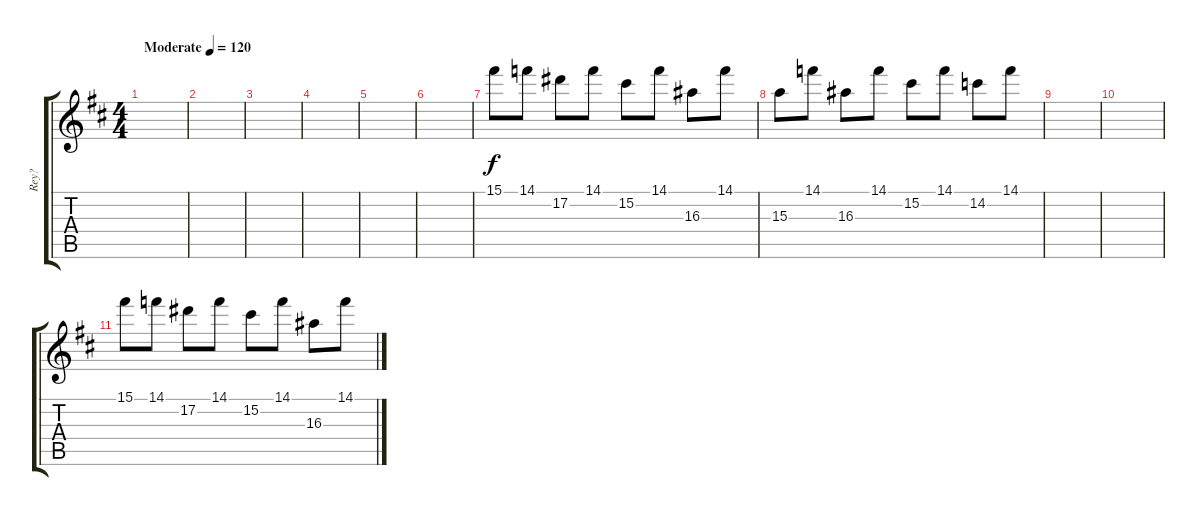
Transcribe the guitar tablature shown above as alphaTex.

\track ("Rey?" "Rey?") {instrument overdrivenguitar}
\staff {score tabs}
\tuning (Eb4 Bb3 Gb3 Db3 Ab2 Eb2) {hide}
\ts (4 4)
\tempo (120 "Moderate")
\clef g2
\ks d
|
|
|
|
|
|
15.1.8 14.1.8 17.2.8 14.1.8 15.2.8 14.1.8 16.3.8 14.1.8 |
15.3.8 14.1.8 16.3.8 14.1.8 15.2.8 14.1.8 14.2.8 14.1.8 |
|
|
15.1.8 14.1.8 17.2.8 14.1.8 15.2.8 14.1.8 16.3.8 14.1.8
